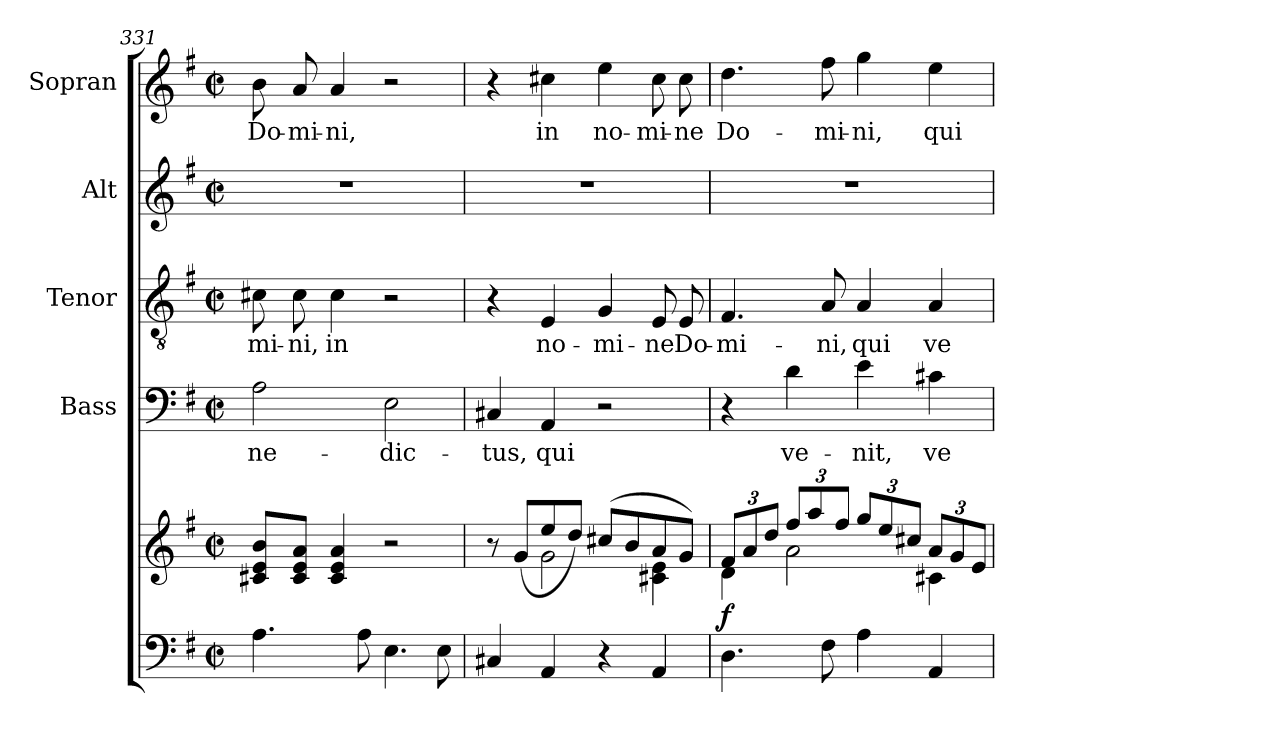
**kern	**kern	**dynam	**kern	**text	**kern	**text	**kern	**kern	**text
*part5	*part5	*part5	*part4	*part4	*part3	*part3	*part2	*part1	*part1
*staff6	*staff5	*staff5/6	*staff4	*staff4	*staff3	*staff3	*staff2	*staff1	*staff1
*	*	*	*I"Bass	*	*I"Tenor	*	*I"Alt	*I"Sopran	*
*	*	*	*I'B.	*	*I'T.	*	*I'A.	*I'S.	*
*clefF4	*clefG2	*	*clefF4	*	*clefGv2	*	*clefG2	*clefG2	*
*k[f#]	*k[f#]	*	*k[f#]	*	*k[f#]	*	*k[f#]	*k[f#]	*
*G:	*G:	*	*G:	*	*G:	*	*G:	*G:	*
*M2/2	*M2/2	*	*M2/2	*	*M2/2	*	*M2/2	*M2/2	*
*met(c|)	*met(c|)	*	*met(c|)	*	*met(c|)	*	*met(c|)	*met(c|)	*
=331	=331	=331	=331	=331	=331	=331	=331	=331	=331
!	!	!	!	!LO:LY:b	!	!LO:LY:b	!	!	!LO:LY:b
4.A\	8c#X/ 8e/ 8b/L	.	2A\	-ne-	8c#X\	-mi-	1r	8b\	Do-
!	!	!	!	!	!	!LO:LY:b	!	!	!LO:LY:b
.	8c#/ 8e/ 8a/J	.	.	.	8c#\	-ni,	.	8a/	-mi-
!	!	!	!	!	!	!LO:LY:b	!	!	!LO:LY:b
.	4c#/ 4e/ 4a/	.	.	.	4c#\	in	.	4a/	-ni,
8A\	.	.	.	.	.	.	.	.	.
!	!	!	!	!LO:LY:b	!	!	!	!	!
4.E\	2r	.	2E\	-dic-	2r	.	.	2r	.
8E\	.	.	.	.	.	.	.	.	.
=332	=332	=332	=332	=332	=332	=332	=332	=332	=332
*	*^	*	*	*	*	*	*	*	*
!	!	!	!	!	!LO:LY:b	!	!	!	!	!
4C#X/	8r	4ryy	.	4C#X/	-tus,	4r	.	1r	4r	.
.	(>8g/L	.	.	.	.	.	.	.	.	.
!	!	!	!	!	!LO:LY:b	!	!LO:LY:b	!	!	!LO:LY:b
4AA/	8ee/	2g\	.	4AA/	qui	4E/	no-	.	4cc#X\	in
.	8dd/J)	.	.	.	.	.	.	.	.	.
!	!	!	!	!	!	!	!LO:LY:b	!	!	!LO:LY:b
4r	(>8cc#X/L	.	.	2r	.	4G/	-mi-	.	4ee\	no-
.	8b/	.	.	.	.	.	.	.	.	.
!	!	!	!	!	!	!	!LO:LY:b	!	!	!LO:LY:b
4AA/	8a/	4c#X\ 4e\	.	.	.	8E/	-ne	.	8cc#\	-mi-
!	!	!	!	!	!	!	!LO:LY:b	!	!	!LO:LY:b
.	8g/J)	.	.	.	.	8E/	Do-	.	8cc#\	-ne
!!LO:PB:g=z
=333	=333	=333	=333	=333	=333	=333	=333	=333	=333	=333
!	!	!	!LO:DY:a=2	!	!	!	!LO:LY:b	!	!	!LO:LY:b
4.D\	12f#/L	4d\	f	4r	.	4.F#/	-mi-	1r	4.dd\	Do-
.	12a/	.	.	.	.	.	.	.	.	.
.	12dd/J	.	.	.	.	.	.	.	.	.
!	!	!	!	!	!LO:LY:b	!	!	!	!	!
.	12ff#/L	2a\	.	4d\	ve-	.	.	.	.	.
.	12aa/	.	.	.	.	.	.	.	.	.
!	!	!	!	!	!	!	!LO:LY:b	!	!	!LO:LY:b
8F#\	.	.	.	.	.	8A/	-ni,	.	8ff#\	-mi-
.	12ff#/J	.	.	.	.	.	.	.	.	.
!	!	!	!	!	!LO:LY:b	!	!LO:LY:b	!	!	!LO:LY:b
4A\	12gg/L	.	.	4e\	-nit,	4A/	qui	.	4gg\	-ni,
.	12ee/	.	.	.	.	.	.	.	.	.
.	12cc#X/J	.	.	.	.	.	.	.	.	.
!	!	!	!	!	!LO:LY:b	!	!LO:LY:b	!	!	!LO:LY:b
4AA/	12a/L	4c#X\	.	4c#X\	ve-	4A/	ve-	.	4ee\	qui
.	12g/	.	.	.	.	.	.	.	.	.
.	12e/J	.	.	.	.	.	.	.	.	.
*	*v	*v	*	*	*	*	*	*	*	*
=	=	=	=	=	=	=	=	=	=
*-	*-	*-	*-	*-	*-	*-	*-	*-	*-
